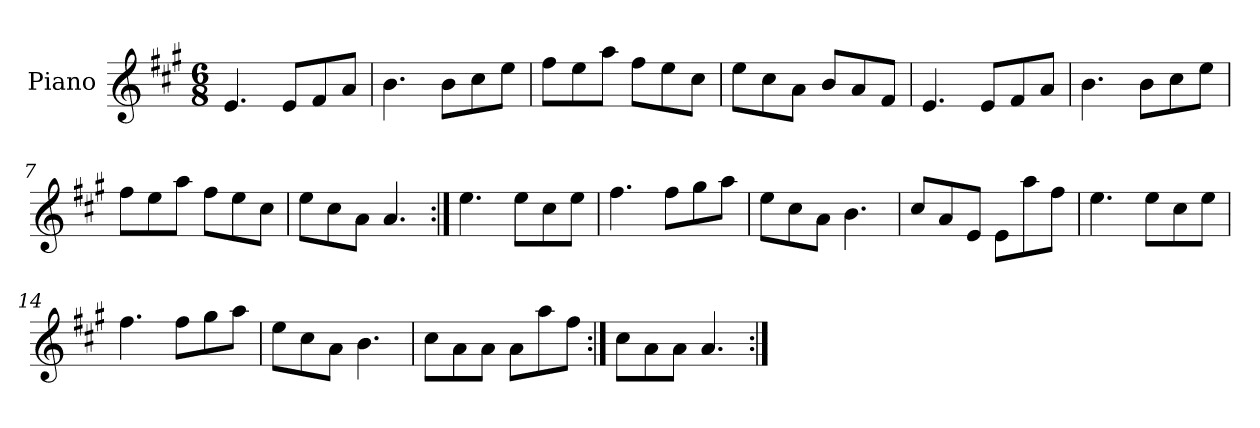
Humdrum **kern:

**kern
*part1
*staff1
*I"Piano
*I'Pno
*clefG2
*k[f#c#g#]
*A:
*M6/8
=1
4.e/
8e/L
8f#/
8a/J
=2
4.b\
8b\L
8cc#\
8ee\J
=3
8ff#\L
8ee\
8aa\J
8ff#\L
8ee\
8cc#\J
=4
8ee\L
8cc#\
8a\J
8b/L
8a/
8f#/J
=5
4.e/
8e/L
8f#/
8a/J
=6
4.b\
8b\L
8cc#\
8ee\J
!!LO:LB:g=z
=7
8ff#\L
8ee\
8aa\J
8ff#\L
8ee\
8cc#\J
=8
8ee\L
8cc#\
8a\J
4.a/
=9:|!
4.ee\
8ee\L
8cc#\
8ee\J
=10
4.ff#\
8ff#\L
8gg#\
8aa\J
=11
8ee\L
8cc#\
8a\J
4.b\
=12
8cc#/L
8a/
8e/J
8e\L
8aa\
8ff#\J
!!LO:LB:g=z
=13
4.ee\
8ee\L
8cc#\
8ee\J
=14
4.ff#\
8ff#\L
8gg#\
8aa\J
=15
8ee\L
8cc#\
8a\J
4.b\
=16
8cc#\L
8a\
8a\J
8a\L
8aa\
8ff#\J
=17:|!
8cc#\L
8a\
8a\J
4.a/
=:|!
*-
